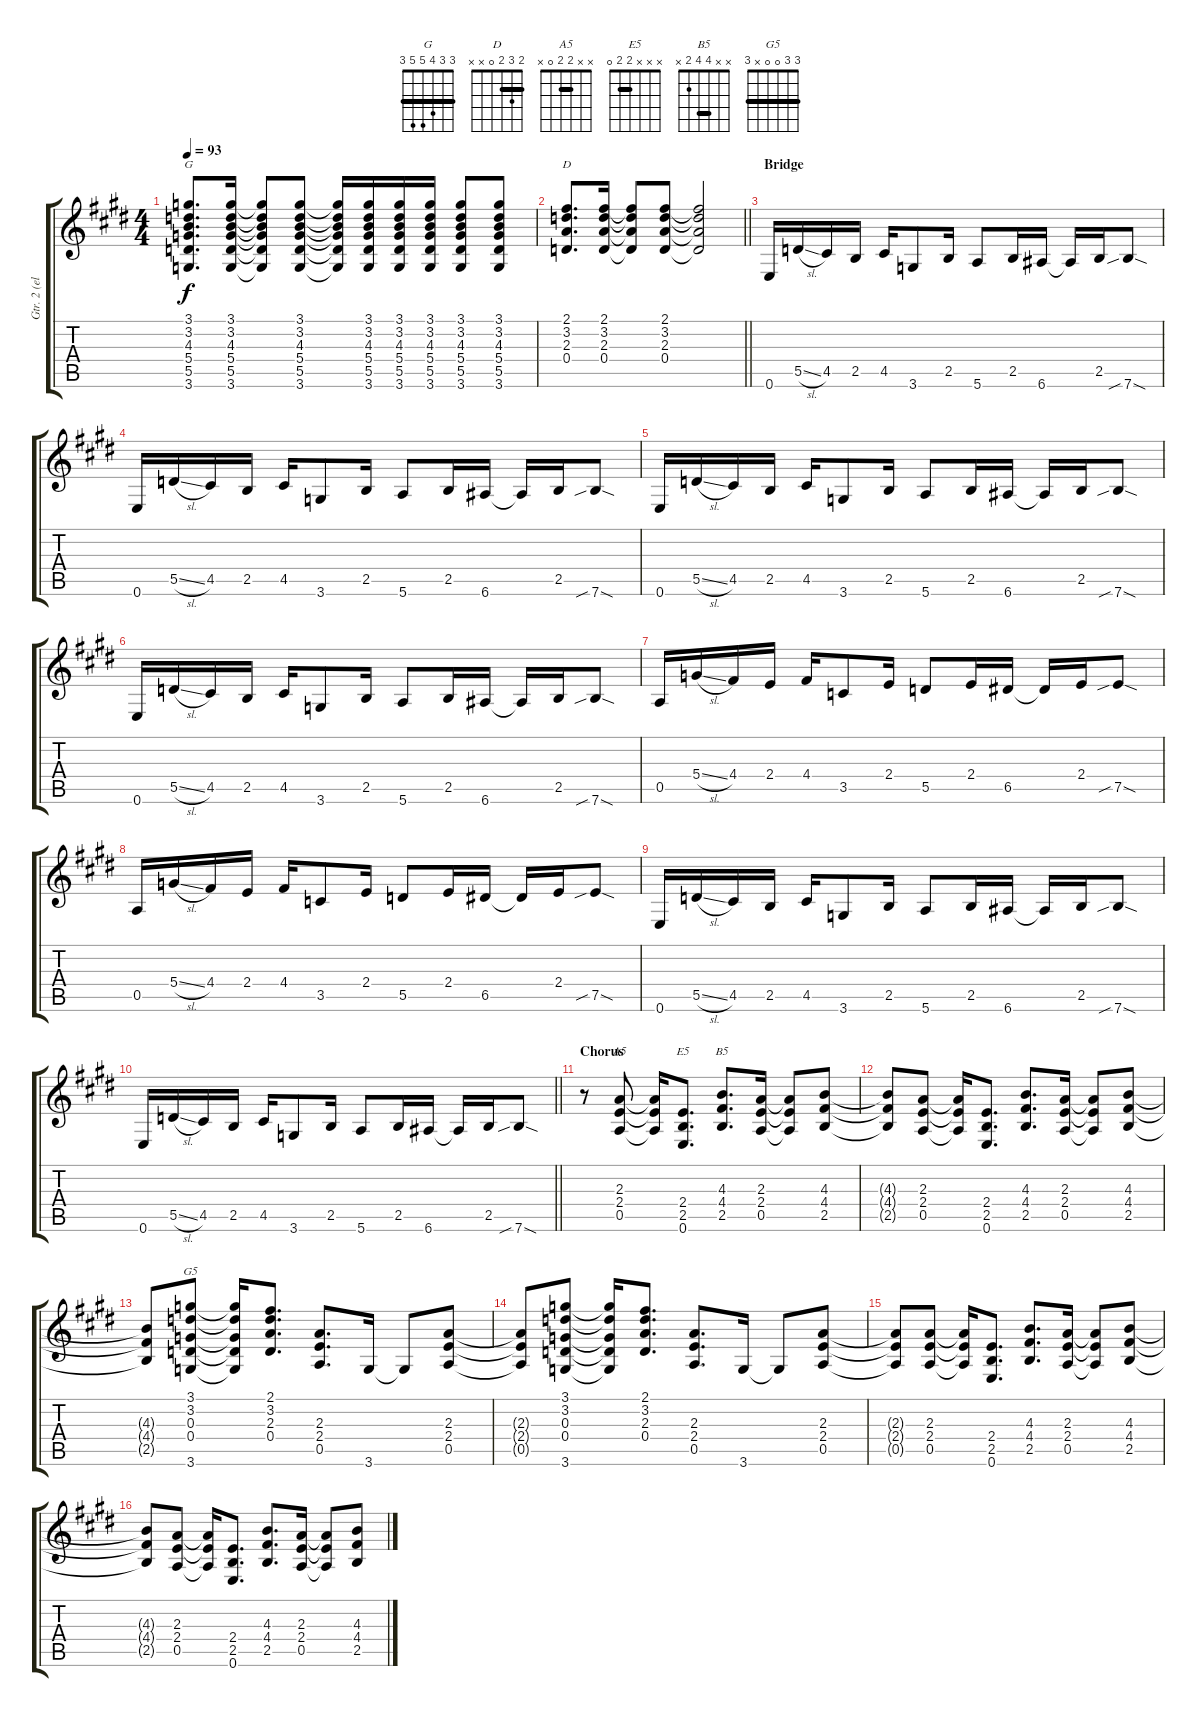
\track ("Gtr. 2 (elec.)" "Gtr. 2 (el") {instrument overdrivenguitar}
\staff {score tabs}
\tuning (E4 B3 G3 D3 A2 E2) {hide}
\chord ("G" 3 3 4 5 5 3) {barre 3}
\chord ("D" 2 3 2 0 x x) {barre 2}
\chord ("A5" x x 2 2 0 x) {barre 2}
\chord ("E5" x x x 2 2 0) {barre 2}
\chord ("B5" x x 4 4 2 x) {barre 4}
\chord ("G5" 3 3 0 0 x 3) {barre 3}
\ts (4 4)
\tempo 93
\clef g2
\ks e
(3.1 3.2 4.3 5.4 5.5 3.6).8{d ch "G" dy f} (3.1 3.2 4.3 5.4 5.5 3.6).16 (3.1{t} 3.2{t} 4.3{t} 5.4{t} 5.5{t} 3.6{t}).8 (3.1 3.2 4.3 5.4 5.5 3.6).8 (3.1{t} 3.2{t} 4.3{t} 5.4{t} 5.5{t} 3.6{t}).16 (3.1 3.2 4.3 5.4 5.5 3.6).16 (3.1 3.2 4.3 5.4 5.5 3.6).16 (3.1 3.2 4.3 5.4 5.5 3.6).16 (3.1 3.2 4.3 5.4 5.5 3.6).8 (3.1 3.2 4.3 5.4 5.5 3.6).8 |
\barLineRight lightlight
(2.1 3.2 2.3 0.4).8{d ch "D"} (2.1 3.2 2.3 0.4).16 (2.1{t} 3.2{t} 2.3{t} 0.4{t}).8 (2.1 3.2 2.3 0.4).8 (2.1{t} 3.2{t} 2.3{t} 0.4{t}).2 |
\section ("" "Bridge")
0.6.16 5.5{sl}.16 4.5.16 2.5.16 4.5.16 3.6.8 2.5.16 5.6.8 2.5.16 6.6.16 6.6{t}.16 2.5.16 7.6{sib sod}.8 |
0.6.16 5.5{sl}.16 4.5.16 2.5.16 4.5.16 3.6.8 2.5.16 5.6.8 2.5.16 6.6.16 6.6{t}.16 2.5.16 7.6{sib sod}.8 |
0.6.16 5.5{sl}.16 4.5.16 2.5.16 4.5.16 3.6.8 2.5.16 5.6.8 2.5.16 6.6.16 6.6{t}.16 2.5.16 7.6{sib sod}.8 |
0.6.16 5.5{sl}.16 4.5.16 2.5.16 4.5.16 3.6.8 2.5.16 5.6.8 2.5.16 6.6.16 6.6{t}.16 2.5.16 7.6{sib sod}.8 |
0.5.16 5.4{sl}.16 4.4.16 2.4.16 4.4.16 3.5.8 2.4.16 5.5.8 2.4.16 6.5.16 6.5{t}.16 2.4.16 7.5{sib sod}.8 |
0.5.16 5.4{sl}.16 4.4.16 2.4.16 4.4.16 3.5.8 2.4.16 5.5.8 2.4.16 6.5.16 6.5{t}.16 2.4.16 7.5{sib sod}.8 |
0.6.16 5.5{sl}.16 4.5.16 2.5.16 4.5.16 3.6.8 2.5.16 5.6.8 2.5.16 6.6.16 6.6{t}.16 2.5.16 7.6{sib sod}.8 |
\barLineRight lightlight
0.6.16 5.5{sl}.16 4.5.16 2.5.16 4.5.16 3.6.8 2.5.16 5.6.8 2.5.16 6.6.16 6.6{t}.16 2.5.16 7.6{sib sod}.8 |
\section ("" "Chorus")
r.8 (2.3 2.4 0.5).8{ch "A5"} (2.3{t} 2.4{t} 0.5{t}).16 (2.4 2.5 0.6).8{d ch "E5"} (4.3 4.4 2.5).8{d ch "B5"} (2.3 2.4 0.5).16 (2.3{t} 2.4{t} 0.5{t}).8 (4.3 4.4 2.5).8 |
(4.3{t} 4.4{t} 2.5{t}).8 (2.3 2.4 0.5).8 (2.3{t} 2.4{t} 0.5{t}).16 (2.4 2.5 0.6).8{d} (4.3 4.4 2.5).8{d} (2.3 2.4 0.5).16 (2.3{t} 2.4{t} 0.5{t}).8 (4.3 4.4 2.5).8 |
(4.3{t} 4.4{t} 2.5{t}).8 (3.1 3.2 0.3 0.4 3.6).8{ch "G5"} (3.1{t} 3.2{t} 0.3{t} 0.4{t} 3.6{t}).16 (2.1 3.2 2.3 0.4).8{d} (2.3 2.4 0.5).8{d} 3.6.16 3.6{t}.8 (2.3 2.4 0.5).8 |
(2.3{t} 2.4{t} 0.5{t}).8 (3.1 3.2 0.3 0.4 3.6).8 (3.1{t} 3.2{t} 0.3{t} 0.4{t} 3.6{t}).16 (2.1 3.2 2.3 0.4).8{d} (2.3 2.4 0.5).8{d} 3.6.16 3.6{t}.8 (2.3 2.4 0.5).8 |
(2.3{t} 2.4{t} 0.5{t}).8 (2.3 2.4 0.5).8 (2.3{t} 2.4{t} 0.5{t}).16 (2.4 2.5 0.6).8{d} (4.3 4.4 2.5).8{d} (2.3 2.4 0.5).16 (2.3{t} 2.4{t} 0.5{t}).8 (4.3 4.4 2.5).8 |
(4.3{t} 4.4{t} 2.5{t}).8 (2.3 2.4 0.5).8 (2.3{t} 2.4{t} 0.5{t}).16 (2.4 2.5 0.6).8{d} (4.3 4.4 2.5).8{d} (2.3 2.4 0.5).16 (2.3{t} 2.4{t} 0.5{t}).8 (4.3 4.4 2.5).8
